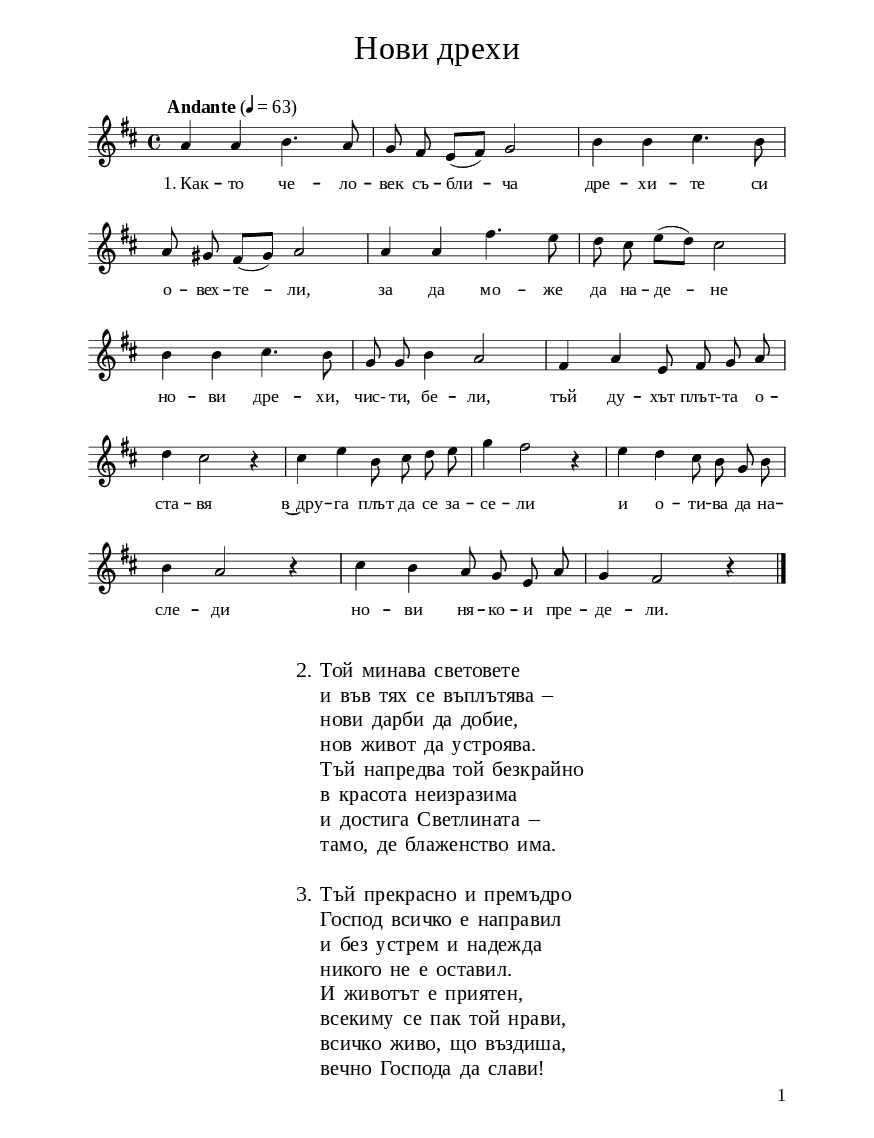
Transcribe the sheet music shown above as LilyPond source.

\version "2.24.2"

% include paper part and global functions
\include "include/globals.ily"

\bookpart {
  \label #'ref062
  \tocItem \markup "Нови дрехи"
  \include "include/bookpart-paper.ily"
  \score {
    \include "include/score-layout.ily"

    \new Voice \absolute  {
      \clef treble
      \key d \major
      \time 4/4
      \tempoFunc "Andante" 4 "63"
      \autoBeamOff
      a'4 a' b'4. a'8 | g'8 fis' e' ( [ fis' ] ) g'2 | b'4 b' cis''4. b'8 | \break
      a'8 gis'  fis' ([ gis'] )  a'2 | a'4 a' fis''4. e''8 | d''8 cis''  e'' ( [ d''] ) cis''2 \break |
      b'4 b' cis''4. b'8 | g'8 g'  b'4  a'2 | fis'4 a' e'8 fis' g' a' \break |
      d''4 cis''2 r4 | cis''4 e'' b'8 cis'' d'' e'' | g''4 fis''2 r4 | e''4 d'' cis''8 b' g' b' | \break  b'4 a'2 r4 | cis''4 b'  a'8 g' e' a' | g'4 fis'2 r4 \break | \bar "|."
    }

    \addlyrics {
      "1. Как" -- то че -- ло -- век съ -- бли -- ча дре -- хи -- те си
      о -- вех -- те -- ли, за да мо -- же да на  -- де -- не
      но -- ви дре -- хи, "чис-" -- ти, бе -- ли, тъй ду -- хът "плът-" -- та о --
      ста -- вя в~дру -- га плът да се за -- се -- ли и о --
      ти -- ва да на -- сле -- ди но -- ви ня -- ко -- и пре -- де -- ли.
    }

    \header {
      title = \titleFunc "Нови дрехи" "Novi drehi"
    }

    \midi{}

  } % score

  \markup \empty-one

  \markup \fontsize #bgCoupletFontSize {
    \hspace #20
    \override #`(baseline-skip . ,bgCoupletBaselineSkip)
    \column {

      \line {   2. Той минава световете}

      \line {   "   "и във тях се въплътява –}

      \line {   "   "нови дарби да добие,}

      \line {   "   "нов живот да устроява.}

      \line {   "   "Тъй напредва той безкрайно}

      \line {   "   "в красота неизразима}

      \line {   "   "и достига Светлината – }

      \line {   "   "тамо, де блаженство има.}

      \line {   "   "}

      \line {   3. Тъй прекрасно и премъдро}

      \line {   "   "Господ всичко е направил}

      \line {   "   "и без устрем и надежда}

      \line {   "   "никого не е оставил.}

      \line {   "   "И животът е приятен,}

      \line {   "   "всекиму се пак той нрави,}

      \line {   "   "всичко живо, що въздиша, }

      \line {   "   "вечно Господа да слави! }
    }

  } % markup



  % include foreign translation(s) of the song


} % bookpart
